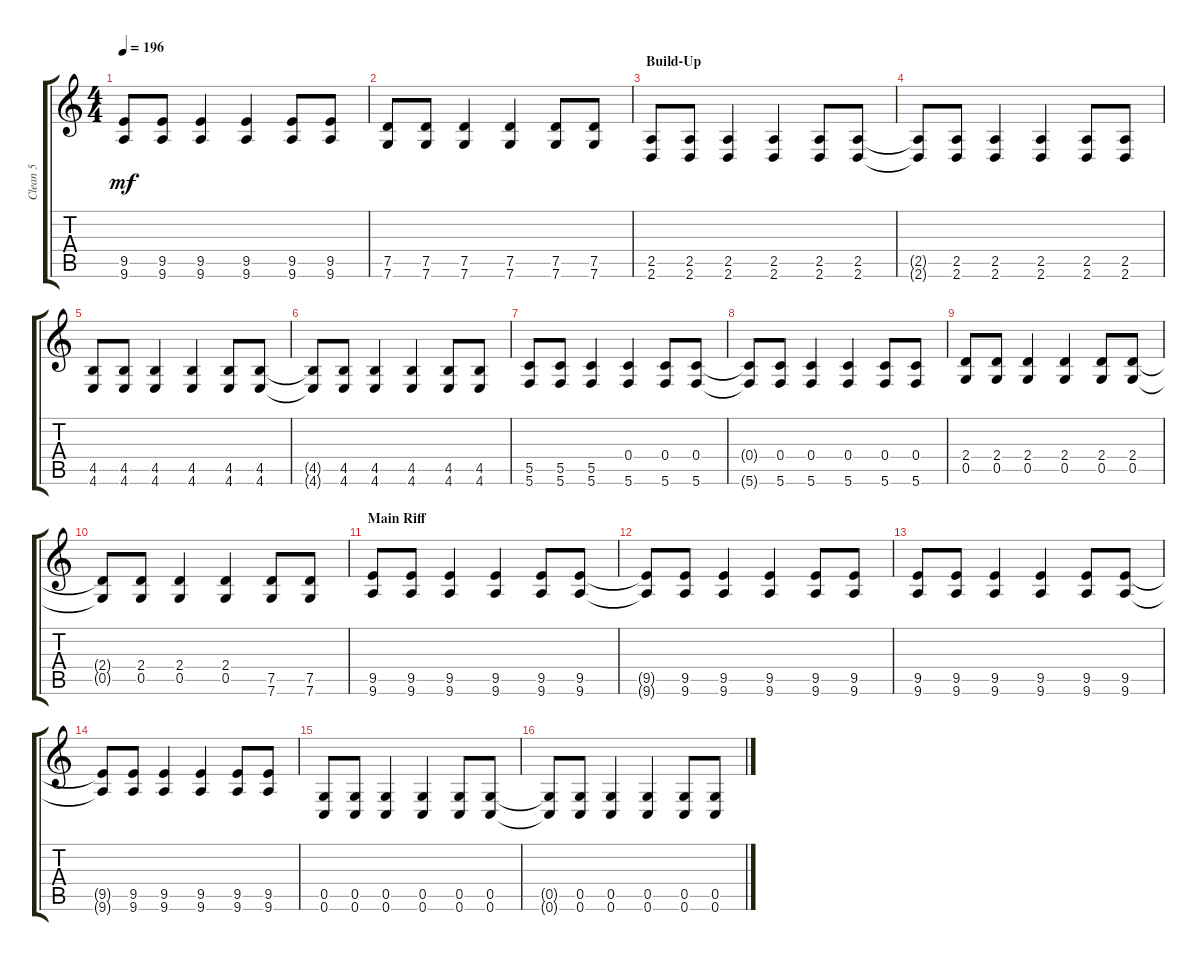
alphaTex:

\track ("Clean 5" "Clean 5") {instrument electricguitarclean}
\staff {score tabs}
\tuning (D4 A3 F3 C3 G2 C2) {hide}
\ts (4 4)
\tempo 196
\clef g2
\ks aminor
(9.5 9.6).8{dy mf} (9.5 9.6).8 (9.5 9.6).4 (9.5 9.6).4 (9.5 9.6).8 (9.5 9.6).8 |
(7.5 7.6).8 (7.5 7.6).8 (7.5 7.6).4 (7.5 7.6).4 (7.5 7.6).8 (7.5 7.6).8 |
\section ("" "Build-Up")
(2.5 2.6).8 (2.5 2.6).8 (2.5 2.6).4 (2.5 2.6).4 (2.5 2.6).8 (2.5 2.6).8 |
(2.5{t} 2.6{t}).8 (2.5 2.6).8 (2.5 2.6).4 (2.5 2.6).4 (2.5 2.6).8 (2.5 2.6).8 |
(4.5 4.6).8 (4.5 4.6).8 (4.5 4.6).4 (4.5 4.6).4 (4.5 4.6).8 (4.5 4.6).8 |
(4.5{t} 4.6{t}).8 (4.5 4.6).8 (4.5 4.6).4 (4.5 4.6).4 (4.5 4.6).8 (4.5 4.6).8 |
(5.5 5.6).8 (5.5 5.6).8 (5.5 5.6).4 (0.4 5.6).4 (0.4 5.6).8 (0.4 5.6).8 |
(0.4{t} 5.6{t}).8 (0.4 5.6).8 (0.4 5.6).4 (0.4 5.6).4 (0.4 5.6).8 (0.4 5.6).8 |
(2.4 0.5).8 (2.4 0.5).8 (2.4 0.5).4 (2.4 0.5).4 (2.4 0.5).8 (2.4 0.5).8 |
(2.4{t} 0.5{t}).8 (2.4 0.5).8 (2.4 0.5).4 (2.4 0.5).4 (7.5 7.6).8 (7.5 7.6).8 |
\section ("" "Main Riff")
(9.5 9.6).8 (9.5 9.6).8 (9.5 9.6).4 (9.5 9.6).4 (9.5 9.6).8 (9.5 9.6).8 |
(9.5{t} 9.6{t}).8 (9.5 9.6).8 (9.5 9.6).4 (9.5 9.6).4 (9.5 9.6).8 (9.5 9.6).8 |
(9.5 9.6).8 (9.5 9.6).8 (9.5 9.6).4 (9.5 9.6).4 (9.5 9.6).8 (9.5 9.6).8 |
(9.5{t} 9.6{t}).8 (9.5 9.6).8 (9.5 9.6).4 (9.5 9.6).4 (9.5 9.6).8 (9.5 9.6).8 |
(0.5 0.6).8 (0.5 0.6).8 (0.5 0.6).4 (0.5 0.6).4 (0.5 0.6).8 (0.5 0.6).8 |
(0.5{t} 0.6{t}).8 (0.5 0.6).8 (0.5 0.6).4 (0.5 0.6).4 (0.5 0.6).8 (0.5 0.6).8
